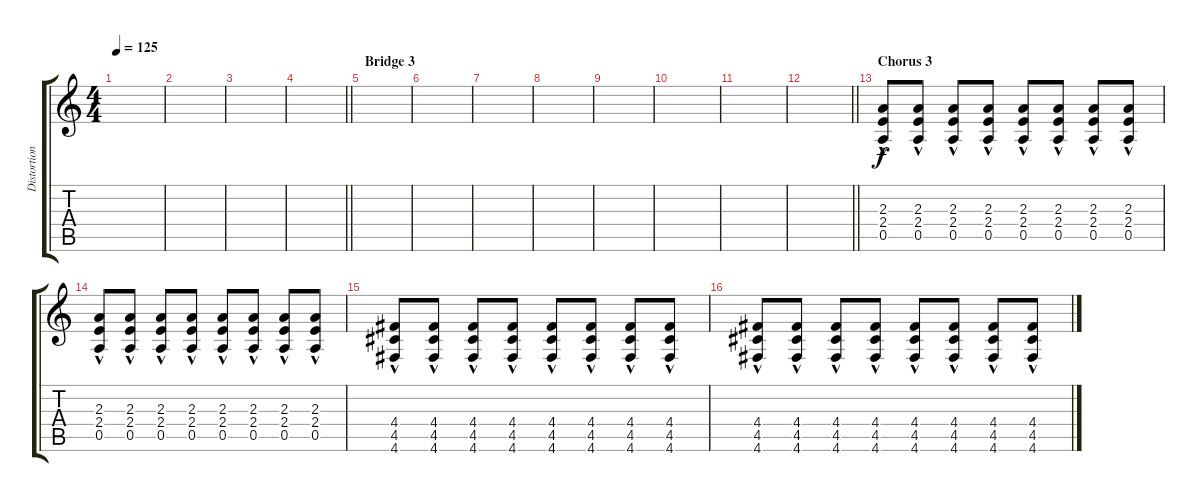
\track ("Distortion Guitar 2" "Distortion") {instrument overdrivenguitar}
\staff {score tabs}
\tuning (E4 B3 G3 D3 A2 D2) {hide}
\ts (4 4)
\tempo 125
\clef g2
\ks c
|
|
|
\barLineRight lightlight
|
\section ("" "Bridge 3")
|
|
|
|
|
|
|
\barLineRight lightlight
|
\section ("" "Chorus 3")
(2.3 2.4 0.5{hac}).8 (2.3 2.4 0.5{hac}).8 (2.3 2.4 0.5{hac}).8 (2.3 2.4 0.5{hac}).8 (2.3 2.4 0.5{hac}).8 (2.3 2.4 0.5{hac}).8 (2.3 2.4 0.5{hac}).8 (2.3 2.4 0.5{hac}).8 |
(2.3 2.4 0.5{hac}).8 (2.3 2.4 0.5{hac}).8 (2.3 2.4 0.5{hac}).8 (2.3 2.4 0.5{hac}).8 (2.3 2.4 0.5{hac}).8 (2.3 2.4 0.5{hac}).8 (2.3 2.4 0.5{hac}).8 (2.3 2.4 0.5{hac}).8 |
(4.4 4.5{hac} 4.6).8 (4.4 4.5{hac} 4.6).8 (4.4 4.5{hac} 4.6).8 (4.4 4.5{hac} 4.6).8 (4.4 4.5{hac} 4.6).8 (4.4 4.5{hac} 4.6).8 (4.4 4.5{hac} 4.6).8 (4.4 4.5{hac} 4.6).8 |
(4.4 4.5{hac} 4.6).8 (4.4 4.5{hac} 4.6).8 (4.4 4.5{hac} 4.6).8 (4.4 4.5{hac} 4.6).8 (4.4 4.5{hac} 4.6).8 (4.4 4.5{hac} 4.6).8 (4.4 4.5{hac} 4.6).8 (4.4 4.5{hac} 4.6).8
